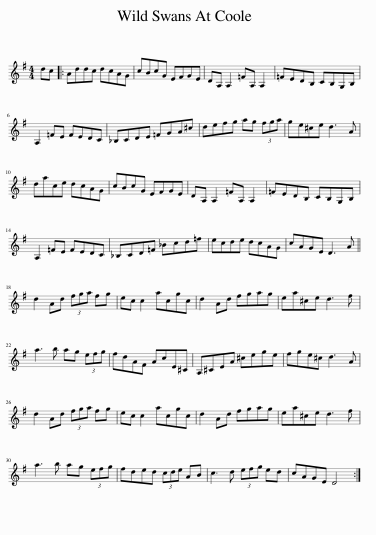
X:1
L:1/8
M:4/4
I:linebreak $
K:G
V:1 treble
V:1
 dc |: Addc dcAG | cBcG EFGE | DA, A,2 =FA, A,2 | =FEDB, CB,G,B, |$ %5
 A,2 =FE FEDC | _B,CDE =FGA^c | defg ag (3fga | ge^ce d3 A |$ dace dcAG | %10
 cBcG EFGE | DA, A,2 =FA, A,2 | =FEDB, CB,G,B, |$ A,2 =FE FEDC | _B,CD=F _Bcd=f | %15
 ecde dcAG | cAGE D3 A ||$ d2 Ad (3fga fg | ec c2 acgc | d2 Ad fgag | %20
 ea^ce d3 f |$ a3 b ag (3efg | fdAF AcE^C | A,^CEA ^cege | fge^c d3 A |$ %25
 d2 Ad (3fga fg | ec c2 acgc | d2 Ad fgag | ea^ce d3 f |$ a3 b ag (3efg | %30
 fded (3cde AB | c3 d (3efg ed | cAGE D4 :| %33
